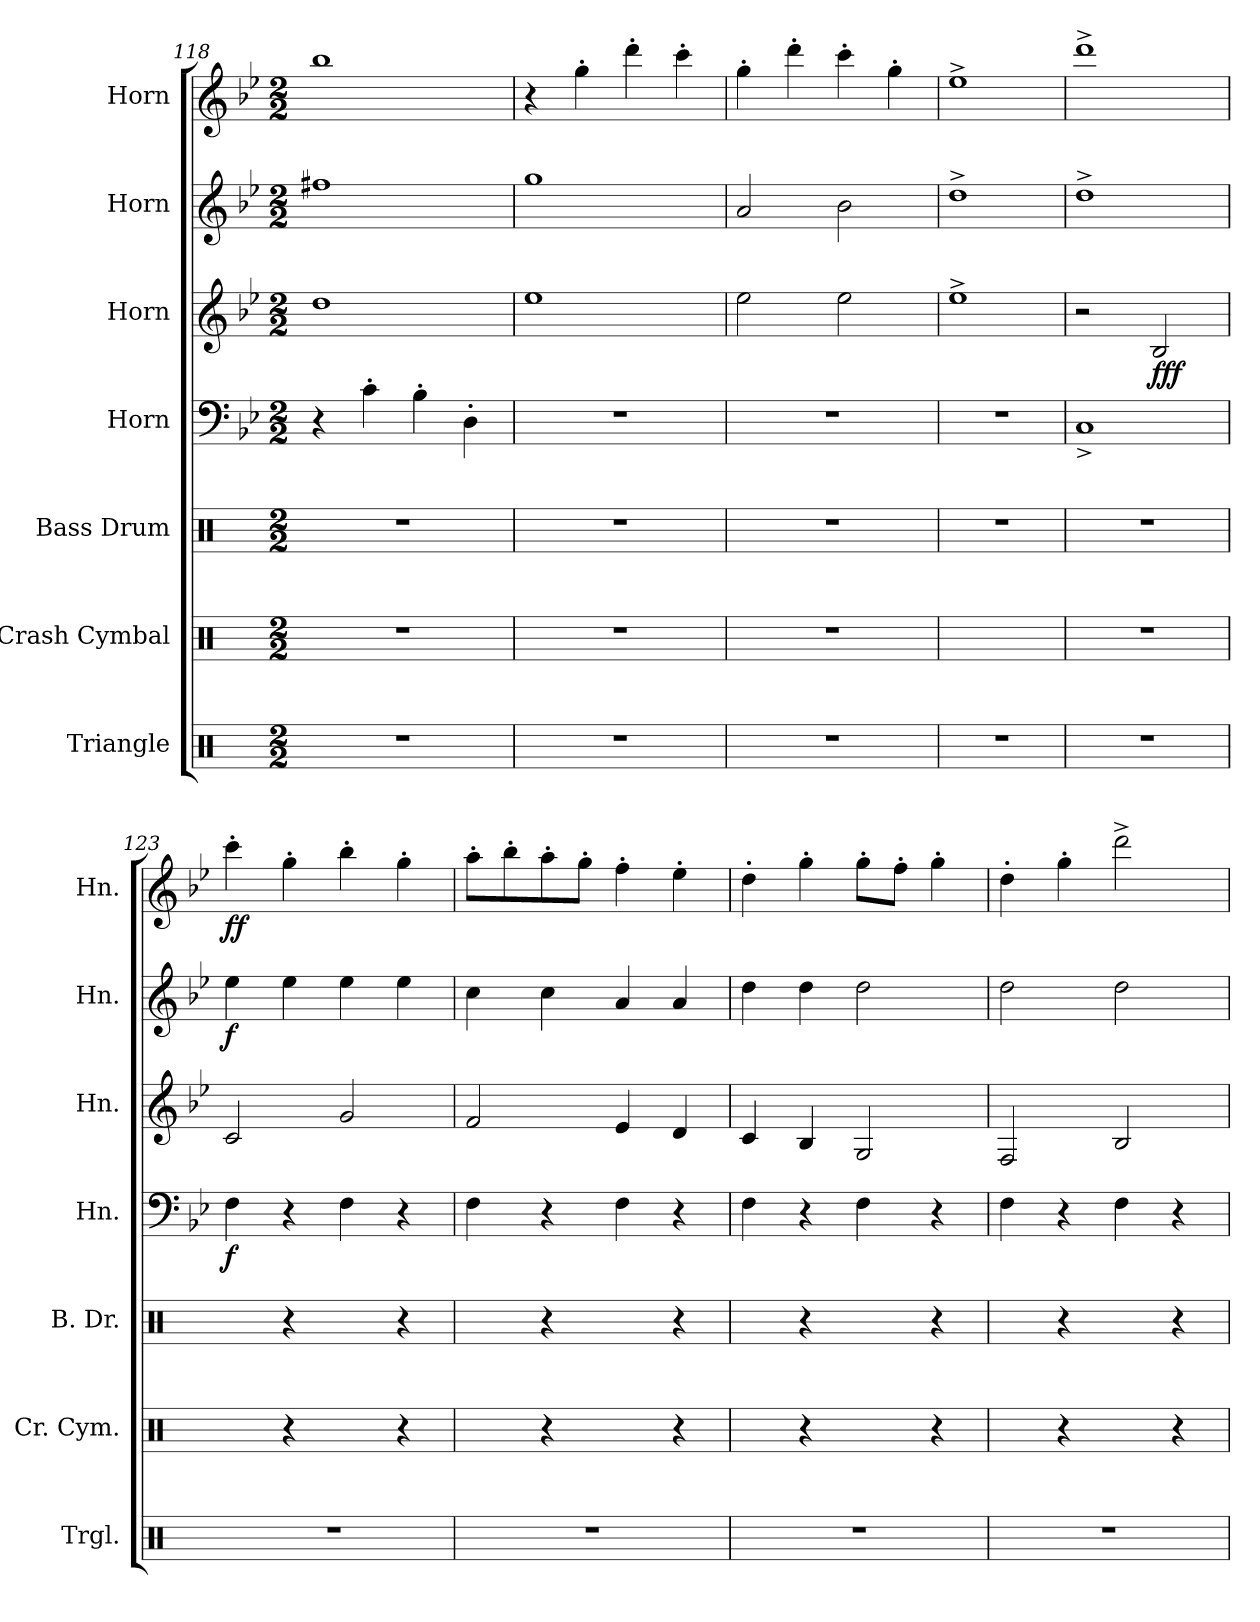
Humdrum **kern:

**kern	**kern	**kern	**kern	**dynam	**kern	**dynam	**kern	**dynam	**kern	**dynam
*part7	*part6	*part5	*part4	*part4	*part3	*part3	*part2	*part2	*part1	*part1
*staff7	*staff6	*staff5	*staff4	*staff4	*staff3	*staff3	*staff2	*staff2	*staff1	*staff1
*I"Triangle	*I"Crash Cymbal	*I"Bass Drum	*I"Horn	*	*I"Horn	*	*I"Horn	*	*I"Horn	*
*I'Trgl.	*I'Cr. Cym.	*I'B. Dr.	*I'Hn.	*	*I'Hn.	*	*I'Hn.	*	*I'Hn.	*
*clefX	*clefX	*clefX	*clefF4	*	*clefG2	*	*clefG2	*	*clefG2	*
*	*	*	*ITrd4c7	*	*ITrd4c7	*	*ITrd4c7	*	*ITrd4c7	*
*k[]	*k[]	*k[]	*k[b-e-a-]	*	*k[b-e-a-]	*	*k[b-e-a-]	*	*k[b-e-a-]	*
*C:	*C:	*C:	*E-:	*	*E-:	*	*E-:	*	*E-:	*
*M2/2	*M2/2	*M2/2	*M2/2	*	*M2/2	*	*M2/2	*	*M2/2	*
=118	=118	=118	=118	=118	=118	=118	=118	=118	=118	=118
1r	1r	1r	4r	.	1g	.	1bn	.	1ee-	.
.	.	.	4F'\	.	.	.	.	.	.	.
.	.	.	4E-'\	.	.	.	.	.	.	.
.	.	.	4GG'\	.	.	.	.	.	.	.
=119	=119	=119	=119	=119	=119	=119	=119	=119	=119	=119
1r	1r	1r	1r	.	1a-	.	1cc	.	4r	.
.	.	.	.	.	.	.	.	.	4cc'\	.
.	.	.	.	.	.	.	.	.	4gg'\	.
.	.	.	.	.	.	.	.	.	4ff'\	.
!!LO:PB:g=z
=120	=120	=120	=120	=120	=120	=120	=120	=120	=120	=120
1r	1r	1r	1r	.	2a-\	.	2d/	.	4cc'\	.
.	.	.	.	.	.	.	.	.	4gg'\	.
.	.	.	.	.	2a-\	.	2e-\	.	4ff'\	.
.	.	.	.	.	.	.	.	.	4cc'\	.
=121	=121	=121	=121	=121	=121	=121	=121	=121	=121	=121
1r	1R	1r	1r	.	1a-^	.	1g^	.	1a-^	.
=122	=122	=122	=122	=122	=122	=122	=122	=122	=122	=122
1r	1r	1r	1FF^	.	2r	.	1g^	.	1gg^	.
!	!	!	!	!	!	!LO:DY:b	!	!	!	!
.	.	.	.	.	2E-/	fff	.	.	.	.
=123	=123	=123	=123	=123	=123	=123	=123	=123	=123	=123
!	!	!	!	!LO:DY:b	!	!	!	!LO:DY:b	!	!LO:DY:b
1r	4R\	4R\	4BB-\	f	2F/	.	4a-\	f	4ff'\	ff
.	4r	4r	4r	.	.	.	4a-\	.	4cc'\	.
.	4R\	4R\	4BB-\	.	2c/	.	4a-\	.	4ee-'\	.
.	4r	4r	4r	.	.	.	4a-\	.	4cc'\	.
=124	=124	=124	=124	=124	=124	=124	=124	=124	=124	=124
1r	4R\	4R\	4BB-\	.	2B-/	.	4f\	.	8dd'\L	.
.	.	.	.	.	.	.	.	.	8ee-'\	.
.	4r	4r	4r	.	.	.	4f\	.	8dd'\	.
.	.	.	.	.	.	.	.	.	8cc'\J	.
.	4R\	4R\	4BB-\	.	4A-/	.	4d/	.	4b-'\	.
.	4r	4r	4r	.	4G/	.	4d/	.	4a-'\	.
=125	=125	=125	=125	=125	=125	=125	=125	=125	=125	=125
1r	4R\	4R\	4BB-\	.	4F/	.	4g\	.	4g'\	.
.	4r	4r	4r	.	4E-/	.	4g\	.	4cc'\	.
.	4R\	4R\	4BB-\	.	2C/	.	2g\	.	8cc'\L	.
.	.	.	.	.	.	.	.	.	8b-'\J	.
.	4r	4r	4r	.	.	.	.	.	4cc'\	.
=126	=126	=126	=126	=126	=126	=126	=126	=126	=126	=126
1r	4R\	4R\	4BB-\	.	2BB-/	.	2g\	.	4g'\	.
.	4r	4r	4r	.	.	.	.	.	4cc'\	.
.	4R\	4R\	4BB-\	.	2E-/	.	2g\	.	2gg^\	.
.	4r	4r	4r	.	.	.	.	.	.	.
=	=	=	=	=	=	=	=	=	=	=
*-	*-	*-	*-	*-	*-	*-	*-	*-	*-	*-
